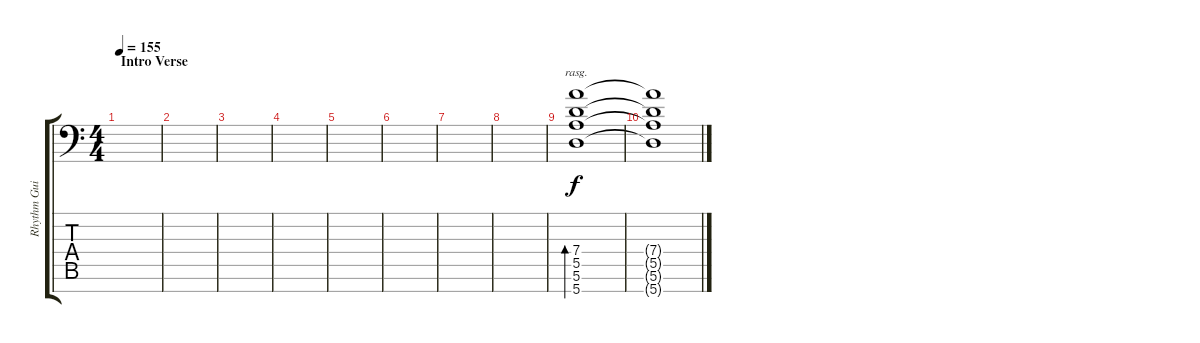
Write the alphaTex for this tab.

\track ("Rhythm Guitar" "Rhythm Gui") {instrument distortionguitar}
\staff {score tabs}
\tuning (E4 B3 G3 D3 A2 E2 A1) {hide}
\ts (4 4)
\section ("" "Intro Verse ")
\tempo 155
\clef f4
\ks c
|
|
|
|
|
|
|
|
(7.4 5.5 5.6 5.7).1{bd 480 rasg ii} |
(7.4{t} 5.5{t} 5.6{t} 5.7{t}).1
